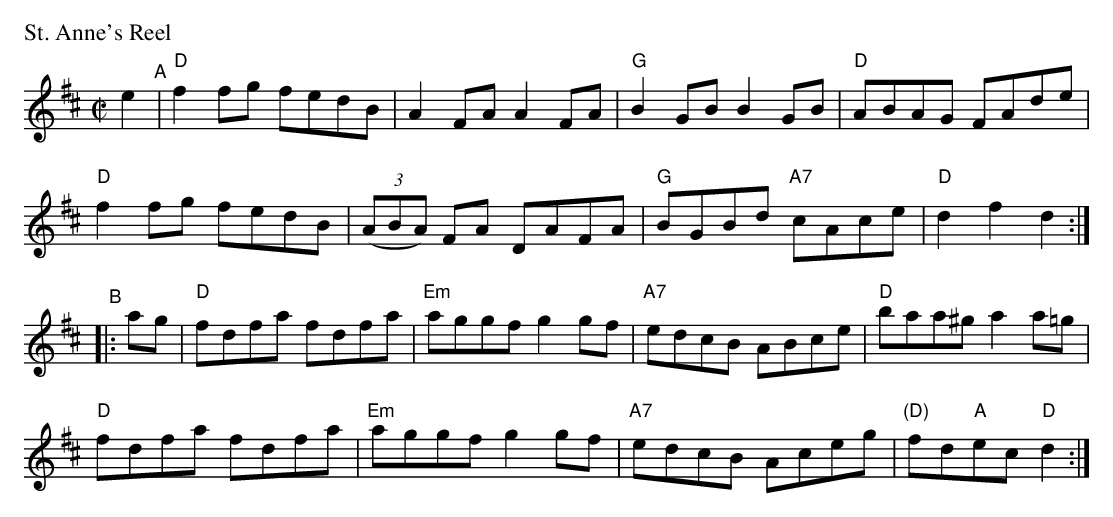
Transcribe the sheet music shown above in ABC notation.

X:1
P: St. Anne's Reel
M: C|
L: 1/8
K: D
e2 "^A"|\
"D"f2fg fedB | A2FA A2FA | "G"B2GB B2GB | "D"ABAG FAde |
"D"f2fg fedB | ((3ABA) FA DAFA | "G"BGBd "A7"cAce | "D"d2f2 d2 :|
"^B"|: ag |\
"D"fdfa fdfa | "Em"aggf g2gf | "A7"edcB ABce | "D"baa^g a2a=g |
"D"fdfa fdfa | "Em"aggf g2gf | "A7"edcB Aceg | "(D)"fd"A"ec "D"d2 :|
